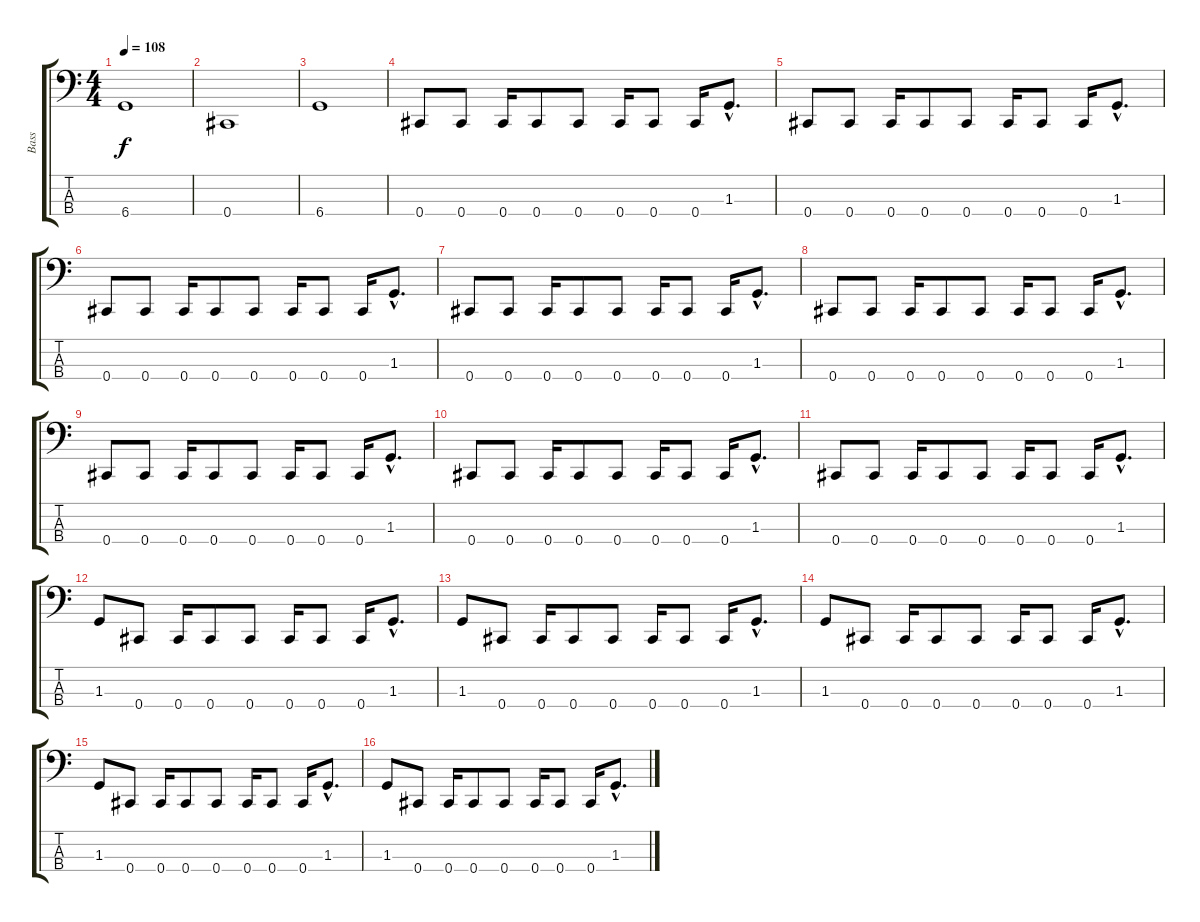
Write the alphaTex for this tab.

\track ("Bass" "Bass") {instrument electricbasspick}
\staff {score tabs}
\tuning (E2 B1 Gb1 Db1) {hide}
\ts (4 4)
\tempo 108
\clef f4
\ks c
6.4.1{dy f} |
0.4.1 |
6.4.1 |
0.4.8 0.4.8 0.4.16 0.4.8 0.4.8 0.4.16 0.4.8 0.4.16 1.3{hac}.8{d} |
0.4.8 0.4.8 0.4.16 0.4.8 0.4.8 0.4.16 0.4.8 0.4.16 1.3{hac}.8{d} |
0.4.8 0.4.8 0.4.16 0.4.8 0.4.8 0.4.16 0.4.8 0.4.16 1.3{hac}.8{d} |
0.4.8 0.4.8 0.4.16 0.4.8 0.4.8 0.4.16 0.4.8 0.4.16 1.3{hac}.8{d} |
0.4.8 0.4.8 0.4.16 0.4.8 0.4.8 0.4.16 0.4.8 0.4.16 1.3{hac}.8{d} |
0.4.8 0.4.8 0.4.16 0.4.8 0.4.8 0.4.16 0.4.8 0.4.16 1.3{hac}.8{d} |
0.4.8 0.4.8 0.4.16 0.4.8 0.4.8 0.4.16 0.4.8 0.4.16 1.3{hac}.8{d} |
0.4.8 0.4.8 0.4.16 0.4.8 0.4.8 0.4.16 0.4.8 0.4.16 1.3{hac}.8{d} |
1.3.8 0.4.8 0.4.16 0.4.8 0.4.8 0.4.16 0.4.8 0.4.16 1.3{hac}.8{d} |
1.3.8 0.4.8 0.4.16 0.4.8 0.4.8 0.4.16 0.4.8 0.4.16 1.3{hac}.8{d} |
1.3.8 0.4.8 0.4.16 0.4.8 0.4.8 0.4.16 0.4.8 0.4.16 1.3{hac}.8{d} |
1.3.8 0.4.8 0.4.16 0.4.8 0.4.8 0.4.16 0.4.8 0.4.16 1.3{hac}.8{d} |
1.3.8 0.4.8 0.4.16 0.4.8 0.4.8 0.4.16 0.4.8 0.4.16 1.3{hac}.8{d}
